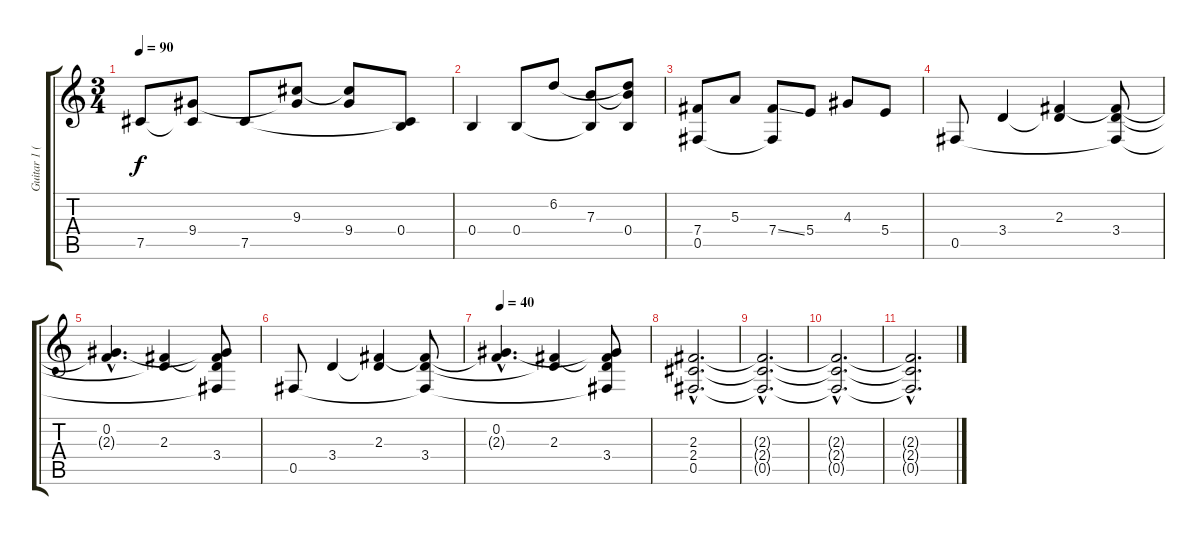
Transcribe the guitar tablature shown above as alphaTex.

\track ("Guitar 1 (Distortion)" "Guitar 1 (") {instrument distortionguitar}
\staff {score tabs}
\tuning (Db4 Ab3 E3 B2 Gb2 Db2) {hide}
\ts (3 4)
\tempo 90
\clef g2
\ks c
7.5.8{dy f} (9.4 7.5{t}).8 7.5.8 (9.3 9.4{t}).8 (9.3{t} 9.4).8 (0.4 7.5{t}).8 |
0.4.4 0.4.8 6.2.8 (7.3 0.4{t}).8 (6.2{t} 7.3{t} 0.4).8 |
(7.4 0.5).8 5.3.8 (7.4{ss} 0.5{t}).8 5.4.8 4.3.8 5.4.8 |
0.5.8 3.4.4 (2.3 3.4{t}).4 (2.3{t} 3.4 0.5{t}).8 |
(0.2{hac} 2.3{hac t}).4{d} (2.3 3.4{t}).4 (0.2{t} 2.3{t} 3.4 0.5{t}).8 |
0.5.8 3.4.4 (2.3 3.4{t}).4 (2.3{t} 3.4 0.5{t}).8 |
\tempo 40
(0.2{hac} 2.3{hac t}).4{d} (2.3 3.4{t}).4 (0.2{t} 2.3{t} 3.4 0.5{t}).8 |
(2.3{hac} 2.4{hac} 0.5{hac}).2{d volume 0} |
(2.3{hac t} 2.4{hac t} 0.5{hac t}).2{d} |
(2.3{hac t} 2.4{hac t} 0.5{hac t}).2{d} |
(2.3{hac t} 2.4{hac t} 0.5{hac t}).2{d}
